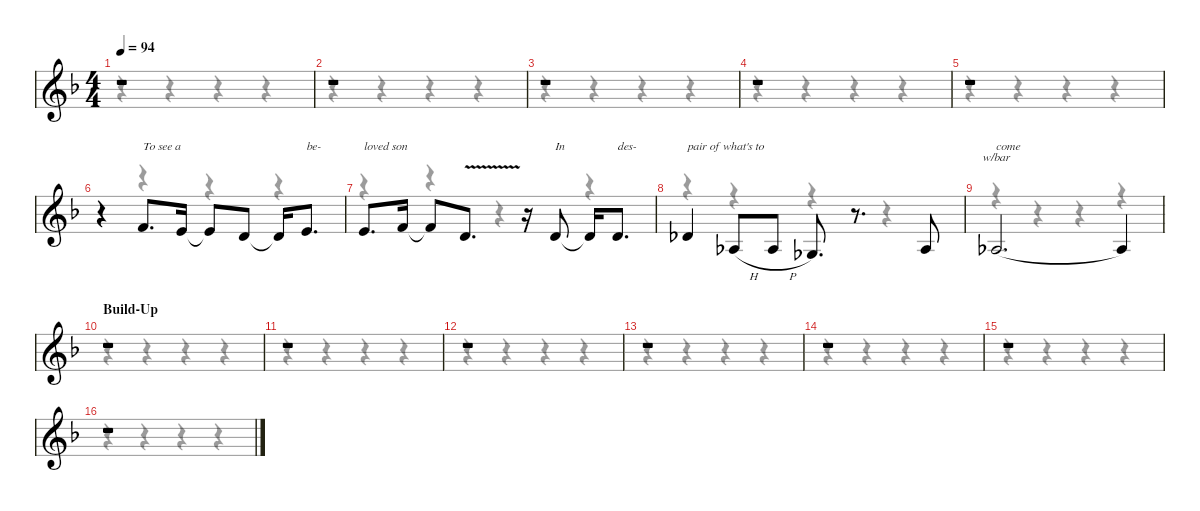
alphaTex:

\defaultSystemsLayout 4
\hideDynamics
\bracketExtendMode nobrackets
\singleTrackTrackNamePolicy hidden
\multiTrackTrackNamePolicy hidden
\otherSystemsTrackNameOrientation horizontal
\track ("M. Akerfeldt (Vocals)" "ob.") {instrument oboe}
\staff {score}
\tuning (E4 A3 F3 D3 A2 D2)
\voice
\ts (4 4)
\tempo 94
\clef g2
\ks dminor
r.1{dy f beam Up} |
r.1{beam Up} |
r.1{beam Up} |
r.1{beam Up} |
r.1{beam Up} |
r.4{beam Up} 15.4{acc forcenatural}.8{d txt "To see a " beam Up} 14.4{acc forcenatural}.16{beam Up} 14.4{t acc forcenatural}.8{beam Up} 12.4{acc forcenatural}.8{beam Up} 12.4{t acc forcenatural}.16{beam Up} 14.4{acc forcenatural}.8{d txt "be-" beam Up} |
14.4{acc forcenatural}.8{d txt "loved son" beam Up} 15.4{acc forcenatural}.16{beam Up} 15.4{t acc forcenatural}.8{beam Up} 12.4{v acc forcenatural}.8{d beam Up} r.16{beam Up} 12.4{acc forcenatural}.8{txt "In" beam Up} 12.4{t acc forcenatural}.16{beam Up} 12.4{acc forcenatural}.8{d txt "des-" beam Up} |
11.4{acc b}.4{txt "pair of what's to" beam Up} 11.5{h acc b}.8{beam Up} 11.5{h acc b}.8{dy ff beam Up} 9.5{acc b}.8{d beam Up} r.8{d beam Up} 11.5{acc b}.8{dy f beam Up} |
11.5{acc b}.2{d tbe (dive default 0 0 60 2) txt "come" beam Up} 11.5{t acc b}.4{beam Up} |
\section ("" "Build-Up")
r.1{beam Up} |
r.1{beam Up} |
r.1{beam Up} |
r.1{beam Up} |
r.1{beam Up} |
r.1{beam Up} |
r.1{beam Up}
\voice
\clef g2
\ottava regular
\simile none
\ks dminor
r.4{dy mf beam Down} r.4{beam Down} r.4{beam Down} r.4{beam Down} |
r.4{beam Down} r.4{beam Down} r.4{beam Down} r.4{beam Down} |
r.4{beam Down} r.4{beam Down} r.4{beam Down} r.4{beam Down} |
r.4{beam Down} r.4{beam Down} r.4{beam Down} r.4{beam Down} |
r.4{beam Down} r.4{beam Down} r.4{beam Down} r.4{beam Down} |
r.4{beam Down} r.4{beam Down} r.4{beam Down} r.4{beam Down} |
r.4{beam Down} r.4{beam Down} r.4{beam Down} r.4{beam Down} |
r.4{beam Down} r.4{beam Down} r.4{beam Down} r.4{beam Down} |
r.4{beam Down} r.4{beam Down} r.4{beam Down} r.4{beam Down} |
r.4{beam Down} r.4{beam Down} r.4{beam Down} r.4{beam Down} |
r.4{beam Down} r.4{beam Down} r.4{beam Down} r.4{beam Down} |
r.4{beam Down} r.4{beam Down} r.4{beam Down} r.4{beam Down} |
r.4{beam Down} r.4{beam Down} r.4{beam Down} r.4{beam Down} |
r.4{beam Down} r.4{beam Down} r.4{beam Down} r.4{beam Down} |
r.4{beam Down} r.4{beam Down} r.4{beam Down} r.4{beam Down} |
r.4{beam Down} r.4{beam Down} r.4{beam Down} r.4{beam Down}
